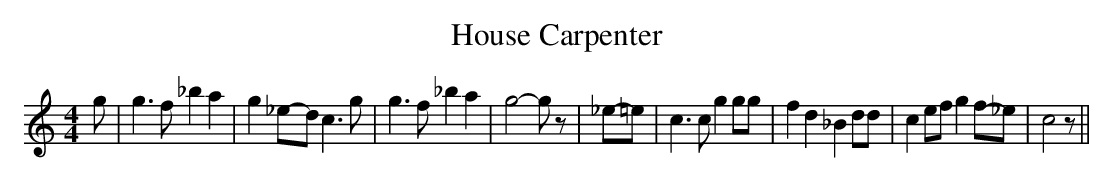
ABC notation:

X:1
T:House Carpenter
M:4/4
L:1/8
K:C
 g| g3 f _b2 a2| g2_e-d c3 g| g3 f _b2 a2| g4- g z|_e-=e| c3 c g2 gg|\
 f2 d2 _B2 dd| c2 ef g2f-_e| c4 z||
